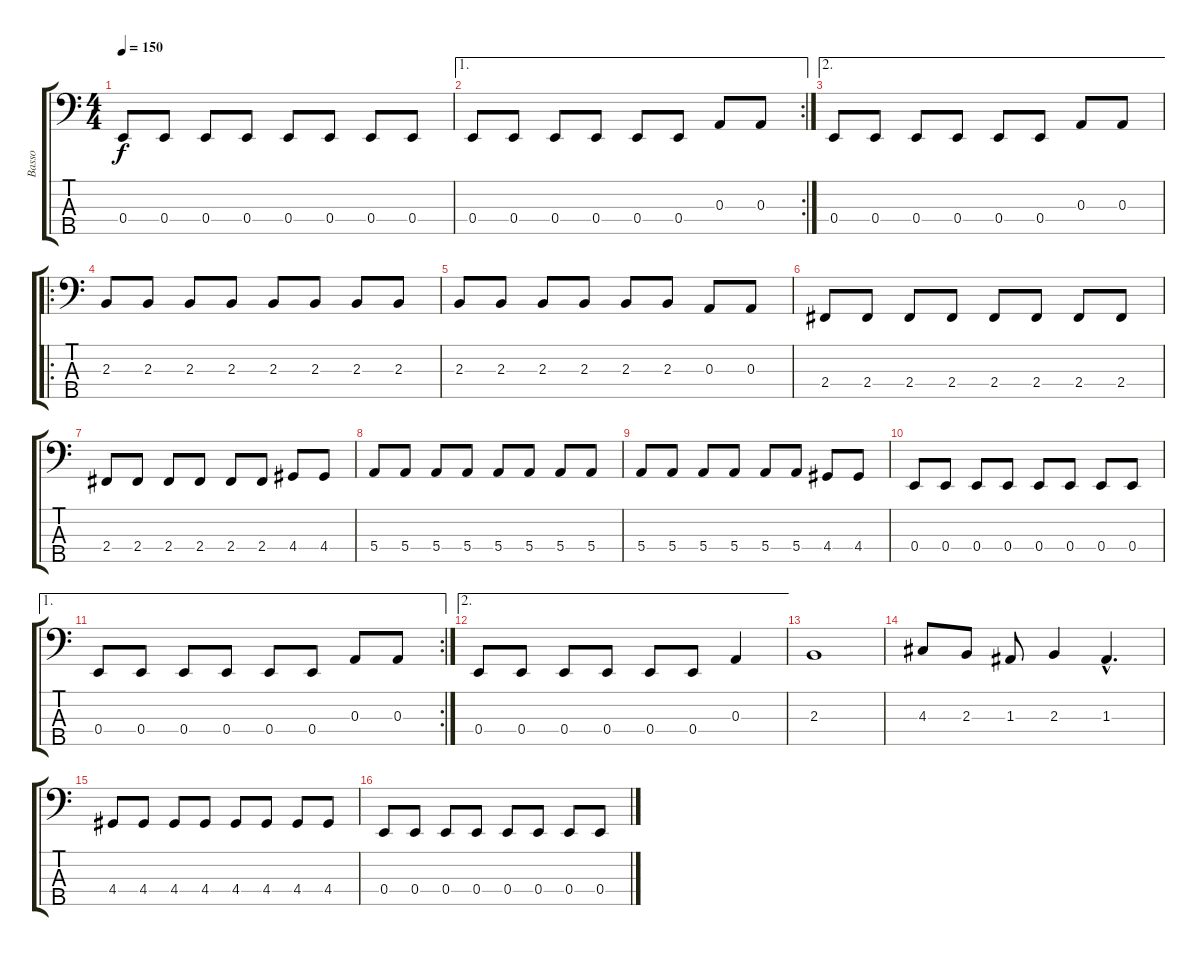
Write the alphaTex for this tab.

\track ("Basso" "Basso") {instrument electricbassfinger}
\staff {score tabs}
\tuning (G2 D2 A1 E1 B0) {hide}
\ts (4 4)
\tempo 150
\clef f4
\ks c
0.4.8{dy f} 0.4.8 0.4.8 0.4.8 0.4.8 0.4.8 0.4.8 0.4.8 |
\ae 1
\rc 2
0.4.8 0.4.8 0.4.8 0.4.8 0.4.8 0.4.8 0.3.8 0.3.8 |
\ae 2
0.4.8 0.4.8 0.4.8 0.4.8 0.4.8 0.4.8 0.3.8 0.3.8 |
\ro
2.3.8 2.3.8 2.3.8 2.3.8 2.3.8 2.3.8 2.3.8 2.3.8 |
2.3.8 2.3.8 2.3.8 2.3.8 2.3.8 2.3.8 0.3.8 0.3.8 |
2.4.8 2.4.8 2.4.8 2.4.8 2.4.8 2.4.8 2.4.8 2.4.8 |
2.4.8 2.4.8 2.4.8 2.4.8 2.4.8 2.4.8 4.4.8 4.4.8 |
5.4.8 5.4.8 5.4.8 5.4.8 5.4.8 5.4.8 5.4.8 5.4.8 |
5.4.8 5.4.8 5.4.8 5.4.8 5.4.8 5.4.8 4.4.8 4.4.8 |
0.4.8 0.4.8 0.4.8 0.4.8 0.4.8 0.4.8 0.4.8 0.4.8 |
\ae 1
\rc 2
0.4.8 0.4.8 0.4.8 0.4.8 0.4.8 0.4.8 0.3.8 0.3.8 |
\ae 2
0.4.8 0.4.8 0.4.8 0.4.8 0.4.8 0.4.8 0.3.4 |
2.3.1 |
4.3.8 2.3.8 1.3.8 2.3.4 1.3{hac}.4{d} |
4.4.8 4.4.8 4.4.8 4.4.8 4.4.8 4.4.8 4.4.8 4.4.8 |
0.4.8 0.4.8 0.4.8 0.4.8 0.4.8 0.4.8 0.4.8 0.4.8
